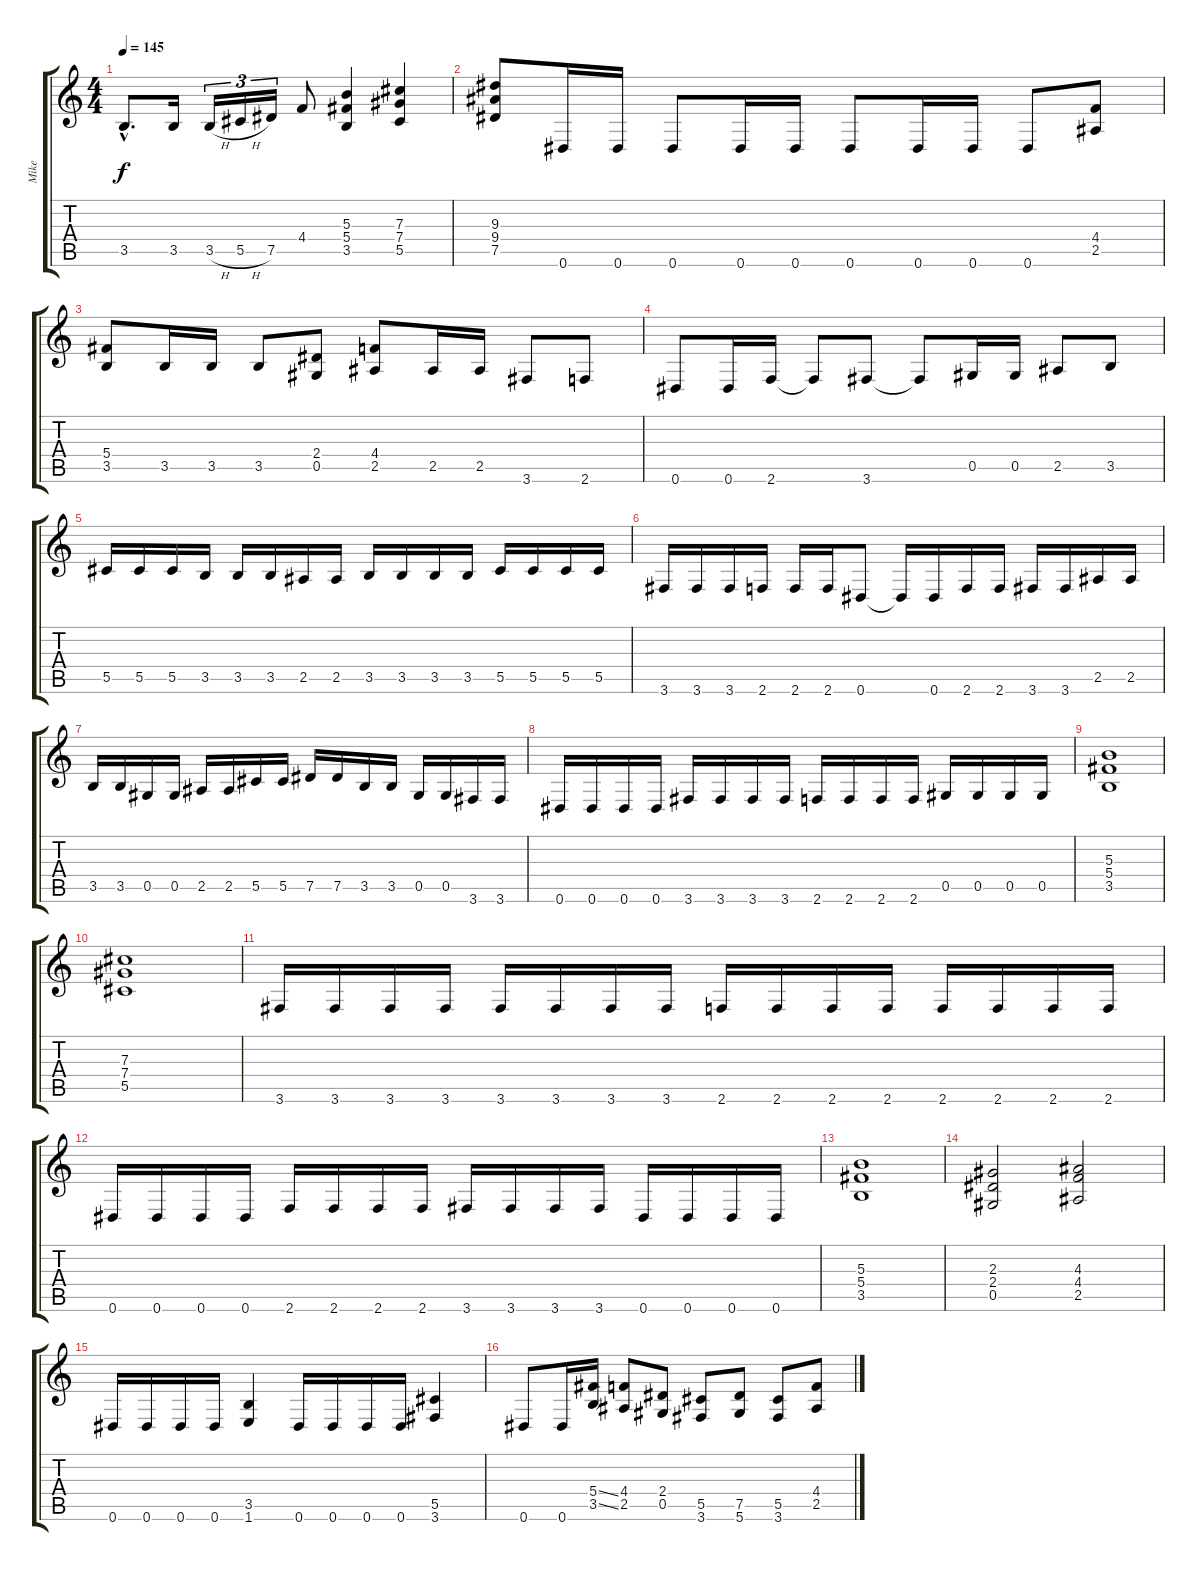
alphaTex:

\track ("Mike" "Mike") {instrument overdrivenguitar}
\staff {score tabs}
\tuning (Eb4 Bb3 Gb3 Db3 Ab2 Eb2) {hide}
\ts (4 4)
\tempo 145
\clef g2
\ks c
3.5{hac}.8{d dy f} 3.5.16 3.5{h}.16{tu (3 2)} 5.5{h}.16{tu (3 2)} 7.5.16{tu (3 2)} 4.4.8 (5.3 5.4 3.5).4 (7.3 7.4 5.5).4 |
(9.3 9.4 7.5).8 0.6.16 0.6.16 0.6.8 0.6.16 0.6.16 0.6.8 0.6.16 0.6.16 0.6.8 (4.4 2.5).8 |
(5.4 3.5).8 3.5.16 3.5.16 3.5.8 (2.4 0.5).8 (4.4 2.5).8 2.5.16 2.5.16 3.6.8 2.6.8 |
0.6.8 0.6.16 2.6.16 2.6{t}.8 3.6.8 3.6{t}.8 0.5.16 0.5.16 2.5.8 3.5.8 |
5.5.16 5.5.16 5.5.16 3.5.16 3.5.16 3.5.16 2.5.16 2.5.16 3.5.16 3.5.16 3.5.16 3.5.16 5.5.16 5.5.16 5.5.16 5.5.16 |
3.6.16 3.6.16 3.6.16 2.6.16 2.6.16 2.6.16 0.6.8 0.6{t}.16 0.6.16 2.6.16 2.6.16 3.6.16 3.6.16 2.5.16 2.5.16 |
3.5.16 3.5.16 0.5.16 0.5.16 2.5.16 2.5.16 5.5.16 5.5.16 7.5.16 7.5.16 3.5.16 3.5.16 0.5.16 0.5.16 3.6.16 3.6.16 |
0.6.16 0.6.16 0.6.16 0.6.16 3.6.16 3.6.16 3.6.16 3.6.16 2.6.16 2.6.16 2.6.16 2.6.16 0.5.16 0.5.16 0.5.16 0.5.16 |
(5.3 5.4 3.5).1 |
(7.3 7.4 5.5).1 |
3.6.16 3.6.16 3.6.16 3.6.16 3.6.16 3.6.16 3.6.16 3.6.16 2.6.16 2.6.16 2.6.16 2.6.16 2.6.16 2.6.16 2.6.16 2.6.16 |
0.6.16 0.6.16 0.6.16 0.6.16 2.6.16 2.6.16 2.6.16 2.6.16 3.6.16 3.6.16 3.6.16 3.6.16 0.6.16 0.6.16 0.6.16 0.6.16 |
(5.3 5.4 3.5).1 |
(2.3 2.4 0.5).2 (4.3 4.4 2.5).2 |
0.6.16 0.6.16 0.6.16 0.6.16 (3.5 1.6).4 0.6.16 0.6.16 0.6.16 0.6.16 (5.5 3.6).4 |
0.6.8 0.6.16 (5.4{ss} 3.5{ss}).16 (4.4 2.5).8 (2.4 0.5).8 (5.5 3.6).8 (7.5 5.6).8 (5.5 3.6).8 (4.4 2.5).8
